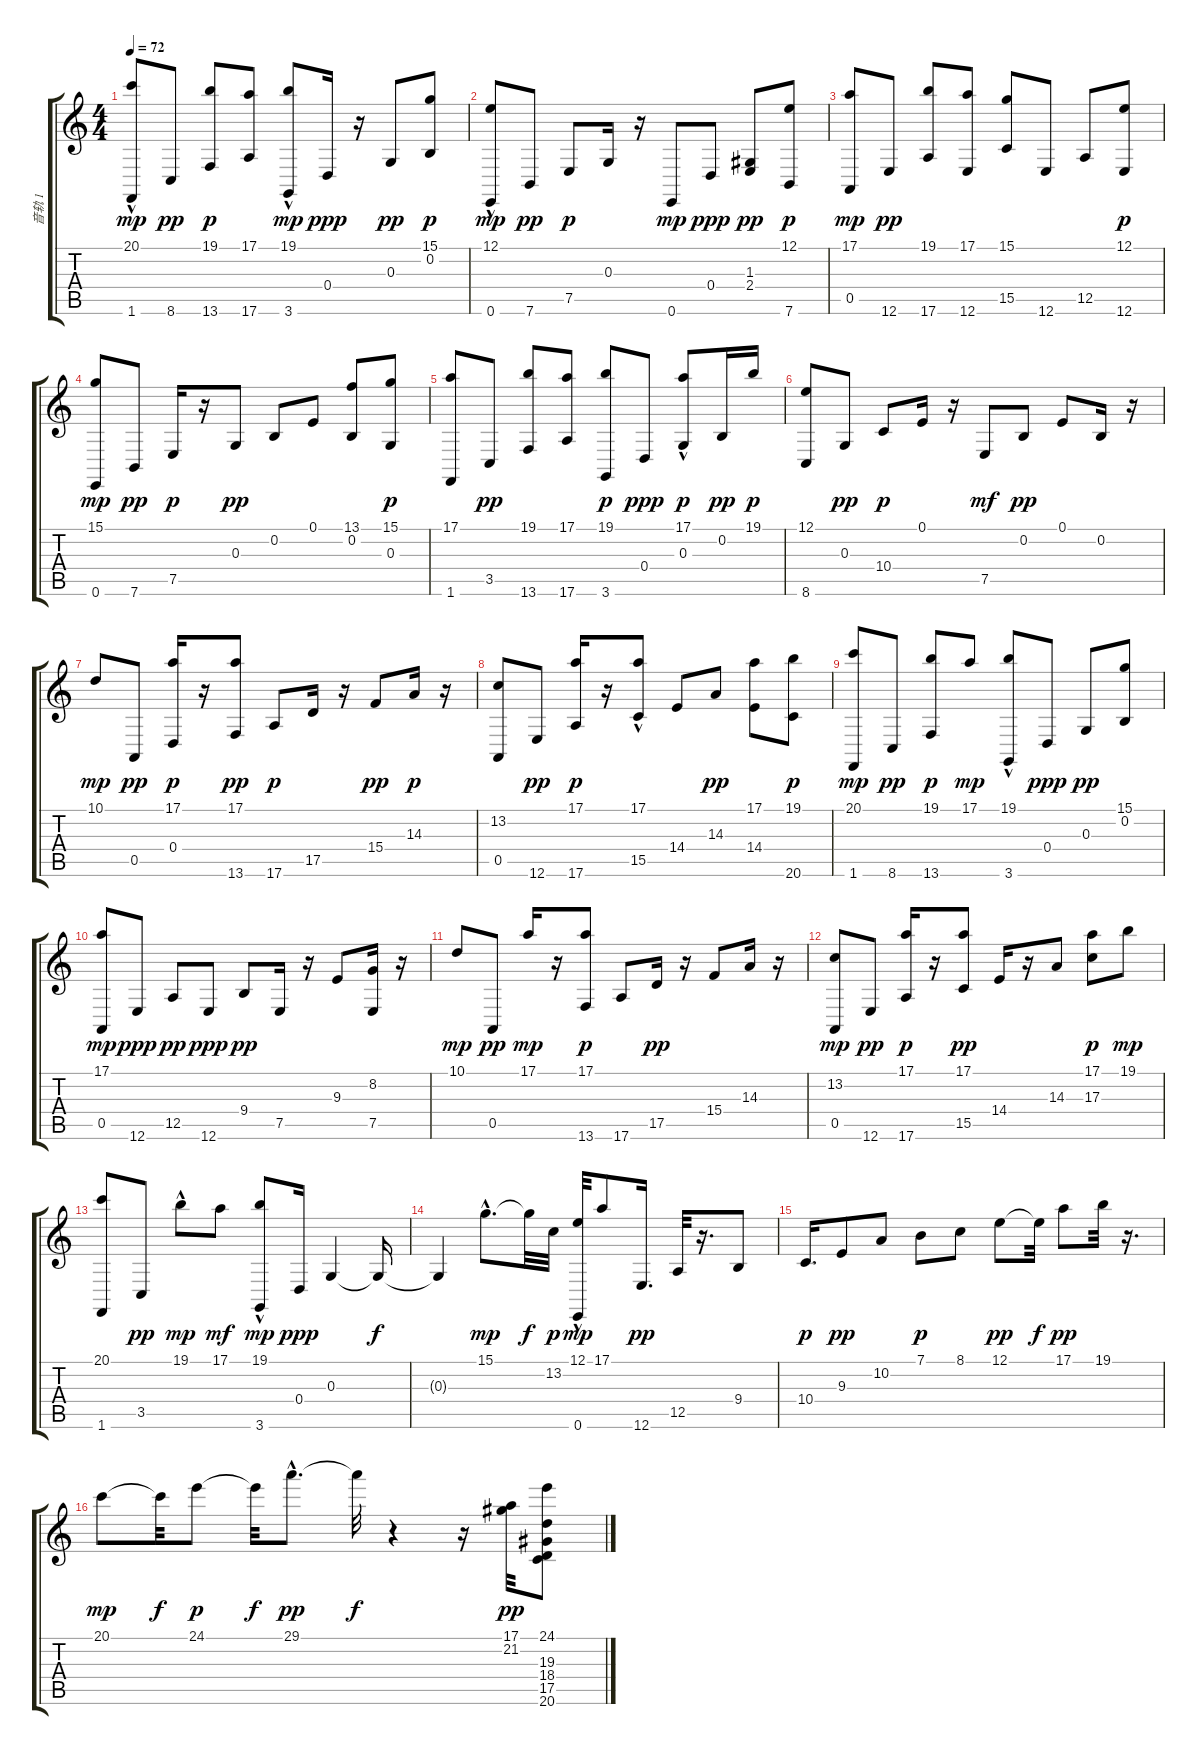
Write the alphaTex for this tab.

\track ("音轨 1" "音轨 1") {instrument acousticgrandpiano}
\staff {score tabs}
\tuning (E4 B3 G3 D3 A2 E2) {hide}
\ts (4 4)
\tempo 72
\clef g2
\ks c
(20.1 1.6{hac}).8{dy mp} 8.6.8{dy pp} (19.1 13.6).8{dy p} (17.1 17.6).8 (19.1{hac} 3.6).8{dy mp} 0.4.16{dy ppp} r.16 0.3.8{dy pp} (15.1 0.2).8{dy p} |
(12.1{hac} 0.6).8{dy mp} 7.6.8{dy pp} 7.5.8{dy p} 0.3.16 r.16 0.6.8{dy mp} 0.4.8{dy ppp} (1.3 2.4).8{dy pp} (12.1 7.6).8{dy p} |
(17.1 0.5).8{dy mp} 12.6.8{dy pp} (19.1 17.6).8 (17.1 12.6).8 (15.1 15.5).8 12.6.8 12.5.8 (12.1 12.6).8{dy p} |
(15.1 0.6).8{dy mp} 7.6.8{dy pp} 7.5.16{dy p} r.16 0.3.8{dy pp} 0.2.8 0.1.8 (13.1 0.2).8 (15.1 0.3).8{dy p} |
(17.1 1.6).8 3.5.8{dy pp} (19.1 13.6).8 (17.1 17.6).8 (19.1 3.6).8{dy p} 0.4.8{dy ppp} (17.1{hac} 0.3).8{dy p} 0.2.16{dy pp} 19.1.16{dy p} |
(12.1 8.6).8 0.3.8{dy pp} 10.4.8{dy p} 0.1.16 r.16 7.5.8{dy mf} 0.2.8{dy pp} 0.1.8 0.2.16 r.16 |
10.1.8{dy mp} 0.5.8{dy pp} (17.1 0.4).16{dy p} r.16 (17.1 13.6).8{dy pp} 17.6.8{dy p} 17.5.16 r.16 15.4.8{dy pp} 14.3.16{dy p} r.16 |
(13.2 0.5).8 12.6.8{dy pp} (17.1 17.6).16{dy p} r.16 (17.1 15.5{hac}).8 14.4.8 14.3.8{dy pp} (17.1 14.4).8 (19.1 20.6).8{dy p} |
(20.1 1.6).8{dy mp} 8.6.8{dy pp} (19.1 13.6).8{dy p} 17.1.8{dy mp} (19.1{hac} 3.6).8 0.4.8{dy ppp} 0.3.8{dy pp} (15.1 0.2).8 |
(17.1 0.5).8{dy mp} 12.6.8{dy ppp} 12.5.8{dy pp} 12.6.8{dy ppp} 9.4.8{dy pp} 7.5.16 r.16 9.3.8 (8.2 7.5).16 r.16 |
10.1.8{dy mp} 0.5.8{dy pp} 17.1.16{dy mp} r.16 (17.1 13.6).8{dy p} 17.6.8 17.5.16{dy pp} r.16 15.4.8 14.3.16 r.16 |
(13.2 0.5).8{dy mp} 12.6.8{dy pp} (17.1 17.6).16{dy p} r.16 (17.1 15.5).8{dy pp} 14.4.16 r.16 14.3.8 (17.1 17.3).8{dy p} 19.1.8{dy mp} |
(20.1 1.6).8 3.5.8{dy pp} 19.1{hac}.8{dy mp} 17.1.8{dy mf} (19.1{hac} 3.6{hac}).8{dy mp} 0.4.16{dy ppp} 0.3.4 0.3{t}.16{dy f} |
0.3{t}.4 15.1{hac}.8{d dy mp balance 5} 15.1{t}.32{dy f} 13.2.32{dy p} (12.1 0.6{hac}).32{dy mp} 17.1.8 12.6.16{d dy pp} 12.5.32 r.16{d} 9.4.8 |
10.4.16{d dy p} 9.3.8{dy pp} 10.2.8 7.1.8{dy p} 8.1.8 12.1.8{dy pp} 12.1{t}.32{dy f} 17.1.8{dy pp} 19.1.32 r.16{d} |
20.1.8{dy mp} 20.1{t}.32{dy f} 24.1.8{dy p} 24.1{t}.32{dy f} 29.1{hac}.8{d dy pp} 29.1{t}.32{dy f} r.4 r.16 (17.1 21.2).32{dy pp} (24.1 19.3 18.4 17.5 20.6).8
